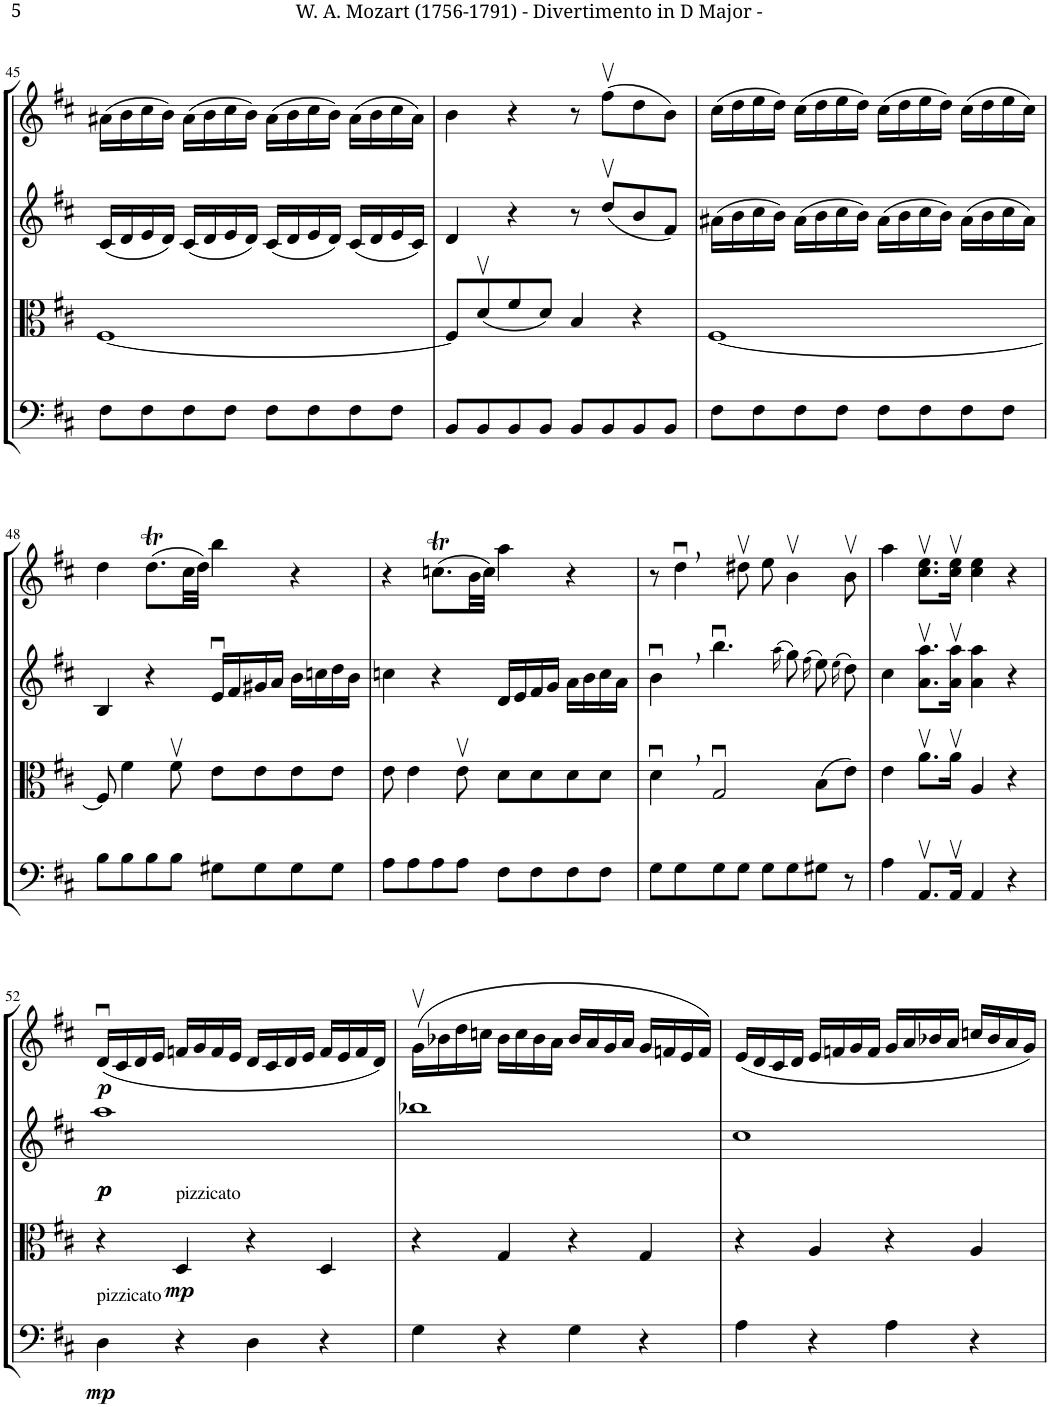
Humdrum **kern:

**kern	**dynam	**kern	**dynam	**kern	**dynam	**kern	**dynam
*part4	*part4	*part3	*part3	*part2	*part2	*part1	*part1
*staff4	*staff4	*staff3	*staff3	*staff2	*staff2	*staff1	*staff1
*I"Bassi	*	*I"Viola	*	*I"Violino II	*	*I"Violino I	*
*	*	*I'Vla	*	*I'Vln	*	*I'Vln	*
!!LO:PB:g=z
*clefF4	*	*clefC3	*	*clefG2	*	*clefG2	*
*k[f#c#]	*	*k[f#c#]	*	*k[f#c#]	*	*k[f#c#]	*
*M4/4	*	*M4/4	*	*M4/4	*	*M4/4	*
*met(c)	*	*met(c)	*	*met(c)	*	*met(c)	*
=45	=45	=45	=45	=45	=45	=45	=45
8F#\L	.	[1F#	.	(16c#/LL	.	(16a#X\LL	.
.	.	.	.	16d/	.	16b\	.
8F#\	.	.	.	16e/	.	16cc#\	.
.	.	.	.	16d/JJ)	.	16b\JJ)	.
8F#\	.	.	.	(16c#/LL	.	(16a#\LL	.
.	.	.	.	16d/	.	16b\	.
8F#\J	.	.	.	16e/	.	16cc#\	.
.	.	.	.	16d/JJ)	.	16b\JJ)	.
8F#\L	.	.	.	(16c#/LL	.	(16a#\LL	.
.	.	.	.	16d/	.	16b\	.
8F#\	.	.	.	16e/	.	16cc#\	.
.	.	.	.	16d/JJ)	.	16b\JJ)	.
8F#\	.	.	.	(16c#/LL	.	(16a#\LL	.
.	.	.	.	16d/	.	16b\	.
8F#\J	.	.	.	16e/	.	16cc#\	.
.	.	.	.	16c#/JJ)	.	16a#\JJ)	.
=46	=46	=46	=46	=46	=46	=46	=46
8BB/L	.	8F#/L]	.	4d/	.	4b\	.
8BB/	.	(8dv/	.	.	.	.	.
8BB/	.	8f#/	.	4r	.	4r	.
8BB/J	.	8d/J)	.	.	.	.	.
8BB/L	.	4B/	.	8r	.	8r	.
8BB/	.	.	.	(8ddv/L	.	(8ff#v\L	.
8BB/	.	4r	.	8b/	.	8dd\	.
8BB/J	.	.	.	8f#/J)	.	8b\J)	.
=47	=47	=47	=47	=47	=47	=47	=47
8F#\L	.	[1F#	.	(16a#X\LL	.	(16cc#\LL	.
.	.	.	.	16b\	.	16dd\	.
8F#\	.	.	.	16cc#\	.	16ee\	.
.	.	.	.	16b\JJ)	.	16dd\JJ)	.
8F#\	.	.	.	(16a#\LL	.	(16cc#\LL	.
.	.	.	.	16b\	.	16dd\	.
8F#\J	.	.	.	16cc#\	.	16ee\	.
.	.	.	.	16b\JJ)	.	16dd\JJ)	.
8F#\L	.	.	.	(16a#\LL	.	(16cc#\LL	.
.	.	.	.	16b\	.	16dd\	.
8F#\	.	.	.	16cc#\	.	16ee\	.
.	.	.	.	16b\JJ)	.	16dd\JJ)	.
8F#\	.	.	.	(16a#\LL	.	(16cc#\LL	.
.	.	.	.	16b\	.	16dd\	.
8F#\J	.	.	.	16cc#\	.	16ee\	.
.	.	.	.	16a#\JJ)	.	16cc#\JJ)	.
!!LO:LB:g=z
=48	=48	=48	=48	=48	=48	=48	=48
8B\L	.	8F#/]	.	4B/	.	4dd\	.
8B\	.	4f#\	.	.	.	.	.
8B\	.	.	.	4r	.	(8.ddT\L	.
8B\J	.	8f#v\	.	.	.	.	.
.	.	.	.	.	.	32cc#\LL	.
.	.	.	.	.	.	32dd\JJJ)	.
8G#X\L	.	8e\L	.	16eu/LL	.	4bb\	.
.	.	.	.	16f#/	.	.	.
8G#\	.	8e\	.	16g#X/	.	.	.
.	.	.	.	16a/JJ	.	.	.
8G#\	.	8e\	.	16b\LL	.	4r	.
.	.	.	.	16ccn\	.	.	.
8G#\J	.	8e\J	.	16dd\	.	.	.
.	.	.	.	16b\JJ	.	.	.
=49	=49	=49	=49	=49	=49	=49	=49
8A\L	.	8e\	.	4ccn\	.	4r	.
8A\	.	4e\	.	.	.	.	.
8A\	.	.	.	4r	.	(8.ccnT\L	.
8A\J	.	8ev\	.	.	.	.	.
.	.	.	.	.	.	32b\LL	.
.	.	.	.	.	.	32cc\JJJ)	.
8F#\L	.	8d\L	.	16d/LL	.	4aa\	.
.	.	.	.	16e/	.	.	.
8F#\	.	8d\	.	16f#/	.	.	.
.	.	.	.	16g/JJ	.	.	.
8F#\	.	8d\	.	16a\LL	.	4r	.
.	.	.	.	16b\	.	.	.
8F#\J	.	8d\J	.	16cc\	.	.	.
.	.	.	.	16a\JJ	.	.	.
=50	=50	=50	=50	=50	=50	=50	=50
8G\L	.	4du,\	.	4bu,\	.	8r	.
8G\	.	.	.	.	.	4ddu\	.
8G\	.	2Gu/	.	4.bbu\	.	.	.
8G\J	.	.	.	.	.	8dd#Xv\	.
8G\L	.	.	.	.	.	8ee\	.
.	.	.	.	(16qaa\	.	.	.
8G\	.	.	.	8gg\)	.	4bv\	.
.	.	.	.	(16qff#\	.	.	.
8G#X\J	.	(8B\L	.	8ee\)	.	.	.
.	.	.	.	(16qee\	.	.	.
8r	.	8e\J)	.	8dd\)	.	8bv\	.
=51	=51	=51	=51	=51	=51	=51	=51
4A\	.	4e\	.	4cc#\	.	4aa\	.
8.AAv/L	.	8.av\L	.	8.a\v 8.aa\vL	.	8.cc#\v 8.ee\vL	.
16AAv/Jk	.	16av\Jk	.	16a\v 16aa\vJk	.	16cc#\v 16ee\vJk	.
4AA/	.	4A/	.	4a\ 4aa\	.	4cc#\ 4ee\	.
4r	.	4r	.	4r	.	4r	.
!!LO:LB:g=z
=52	=52	=52	=52	=52	=52	=52	=52
!LO:TX:a:t=pizzicato	!	!	!	!	!	!	!
!	!LO:DY:b	!	!	!	!LO:DY:b	!	!
!	!	!	!	!	!LO:DY:n=1:b	!	!LO:DY:b
4D\	mp	4r	.	1aa	p p	(16du/LL	p
.	.	.	.	.	.	16c#/	.
.	.	.	.	.	.	16d/	.
.	.	.	.	.	.	16e/JJ	.
!	!	!LO:TX:a:t=pizzicato	!	!	!	!	!
!	!	!	!LO:DY:b	!	!	!	!
4r	.	4D/	mp	.	.	16fn/LL	.
.	.	.	.	.	.	16g/	.
.	.	.	.	.	.	16f/	.
.	.	.	.	.	.	16e/JJ	.
4D\	.	4r	.	.	.	16d/LL	.
.	.	.	.	.	.	16c#/	.
.	.	.	.	.	.	16d/	.
.	.	.	.	.	.	16e/JJ	.
4r	.	4D/	.	.	.	16f/LL	.
.	.	.	.	.	.	16e/	.
.	.	.	.	.	.	16f/	.
.	.	.	.	.	.	16d/JJ)	.
=53	=53	=53	=53	=53	=53	=53	=53
4G\	.	4r	.	1bb-X	.	(16gv\LL	.
.	.	.	.	.	.	16b-X\	.
.	.	.	.	.	.	16dd\	.
.	.	.	.	.	.	16ccn\JJ	.
4r	.	4G/	.	.	.	16b-\LL	.
.	.	.	.	.	.	16cc\	.
.	.	.	.	.	.	16b-\	.
.	.	.	.	.	.	16a\JJ	.
4G\	.	4r	.	.	.	16b-/LL	.
.	.	.	.	.	.	16a/	.
.	.	.	.	.	.	16g/	.
.	.	.	.	.	.	16a/JJ	.
4r	.	4G/	.	.	.	16g/LL	.
.	.	.	.	.	.	16fn/	.
.	.	.	.	.	.	16e/	.
.	.	.	.	.	.	16f/JJ)	.
=54	=54	=54	=54	=54	=54	=54	=54
4A\	.	4r	.	1cc#	.	(16e/LL	.
.	.	.	.	.	.	16d/	.
.	.	.	.	.	.	16c#/	.
.	.	.	.	.	.	16d/JJ	.
4r	.	4A/	.	.	.	16e/LL	.
.	.	.	.	.	.	16fn/	.
.	.	.	.	.	.	16g/	.
.	.	.	.	.	.	16f/JJ	.
4A\	.	4r	.	.	.	16g/LL	.
.	.	.	.	.	.	16a/	.
.	.	.	.	.	.	16b-X/	.
.	.	.	.	.	.	16a/JJ	.
4r	.	4A/	.	.	.	16ccn/LL	.
.	.	.	.	.	.	16b-/	.
.	.	.	.	.	.	16a/	.
.	.	.	.	.	.	16g/JJ)	.
=	=	=	=	=	=	=	=
*-	*-	*-	*-	*-	*-	*-	*-
